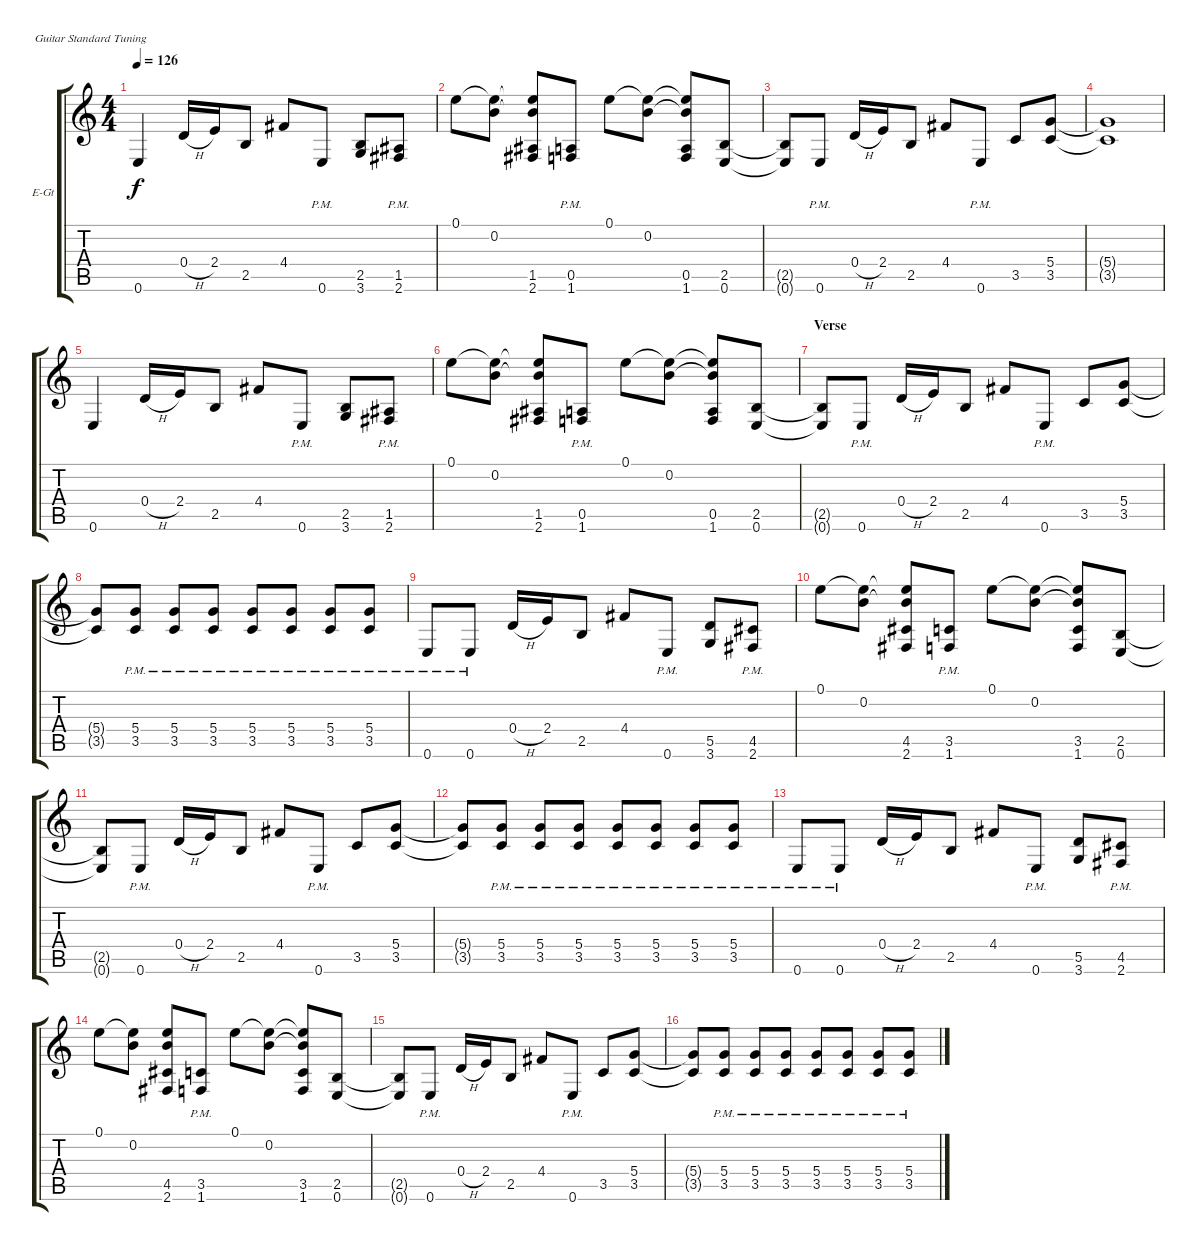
\bracketExtendMode groupsimilarinstruments
\firstSystemTrackNameOrientation horizontal
\otherSystemsTrackNameOrientation horizontal
\track ("D. Mustaine" "E-Gt") {instrument distortionguitar}
\staff {score tabs}
\tuning (E4 B3 G3 D3 A2 E2)
\ts (4 4)
\tempo 126
\clef g2
\ks c
0.6.4{dy f} 0.4{h}.16 2.4.16 2.5.8 4.4.8 0.6{pm}.8 (2.5 3.6).8 (1.5{pm} 2.6{pm}).8 |
0.1.8 (0.1{t} 0.2).8 (0.1{t} 0.2{t} 1.5 2.6).8 (0.5{pm} 1.6{pm}).8 0.1.8 (0.1{t} 0.2).8 (0.1{t} 0.2{t} 0.5 1.6).8 (2.5 0.6).8 |
(2.5{t} 0.6{t}).8 0.6{pm}.8 0.4{h}.16 2.4.16 2.5.8 4.4.8 0.6{pm}.8 3.5.8 (5.4 3.5).8 |
(5.4{t} 3.5{t}).1 |
0.6.4 0.4{h}.16 2.4.16 2.5.8 4.4.8 0.6{pm}.8 (2.5 3.6).8 (1.5{pm} 2.6{pm}).8 |
0.1.8 (0.1{t} 0.2).8 (0.1{t} 0.2{t} 1.5 2.6).8 (0.5{pm} 1.6{pm}).8 0.1.8 (0.1{t} 0.2).8 (0.1{t} 0.2{t} 0.5 1.6).8 (2.5 0.6).8 |
\section ("" "Verse")
(2.5{t} 0.6{t}).8 0.6{pm}.8 0.4{h}.16 2.4.16 2.5.8 4.4.8 0.6{pm}.8 3.5.8 (5.4 3.5).8 |
(5.4{t} 3.5{t}).8 (5.4{pm} 3.5{pm}).8 (5.4{pm} 3.5{pm}).8 (5.4{pm} 3.5{pm}).8 (5.4{pm} 3.5{pm}).8 (5.4{pm} 3.5{pm}).8 (5.4{pm} 3.5{pm}).8 (5.4{pm} 3.5{pm}).8 |
0.6{pm}.8 0.6{pm}.8 0.4{h}.16 2.4.16 2.5.8 4.4.8 0.6{pm}.8 (5.5 3.6).8 (4.5{pm} 2.6{pm}).8 |
0.1.8 (0.1{t} 0.2).8 (0.1{t} 0.2{t} 4.5 2.6).8 (3.5{pm} 1.6{pm}).8 0.1.8 (0.1{t} 0.2).8 (0.1{t} 0.2{t} 3.5 1.6).8 (2.5 0.6).8 |
(2.5{t} 0.6{t}).8 0.6{pm}.8 0.4{h}.16 2.4.16 2.5.8 4.4.8 0.6{pm}.8 3.5.8 (5.4 3.5).8 |
(5.4{t} 3.5{t}).8 (5.4{pm} 3.5{pm}).8 (5.4{pm} 3.5{pm}).8 (5.4{pm} 3.5{pm}).8 (5.4{pm} 3.5{pm}).8 (5.4{pm} 3.5{pm}).8 (5.4{pm} 3.5{pm}).8 (5.4{pm} 3.5{pm}).8 |
0.6{pm}.8 0.6{pm}.8 0.4{h}.16 2.4.16 2.5.8 4.4.8 0.6{pm}.8 (5.5 3.6).8 (4.5{pm} 2.6{pm}).8 |
0.1.8 (0.1{t} 0.2).8 (0.1{t} 0.2{t} 4.5 2.6).8 (3.5{pm} 1.6{pm}).8 0.1.8 (0.1{t} 0.2).8 (0.1{t} 0.2{t} 3.5 1.6).8 (2.5 0.6).8 |
(2.5{t} 0.6{t}).8 0.6{pm}.8 0.4{h}.16 2.4.16 2.5.8 4.4.8 0.6{pm}.8 3.5.8 (5.4 3.5).8 |
(5.4{t} 3.5{t}).8 (5.4{pm} 3.5{pm}).8 (5.4{pm} 3.5{pm}).8 (5.4{pm} 3.5{pm}).8 (5.4{pm} 3.5{pm}).8 (5.4{pm} 3.5{pm}).8 (5.4{pm} 3.5{pm}).8 (5.4{pm} 3.5{pm}).8
